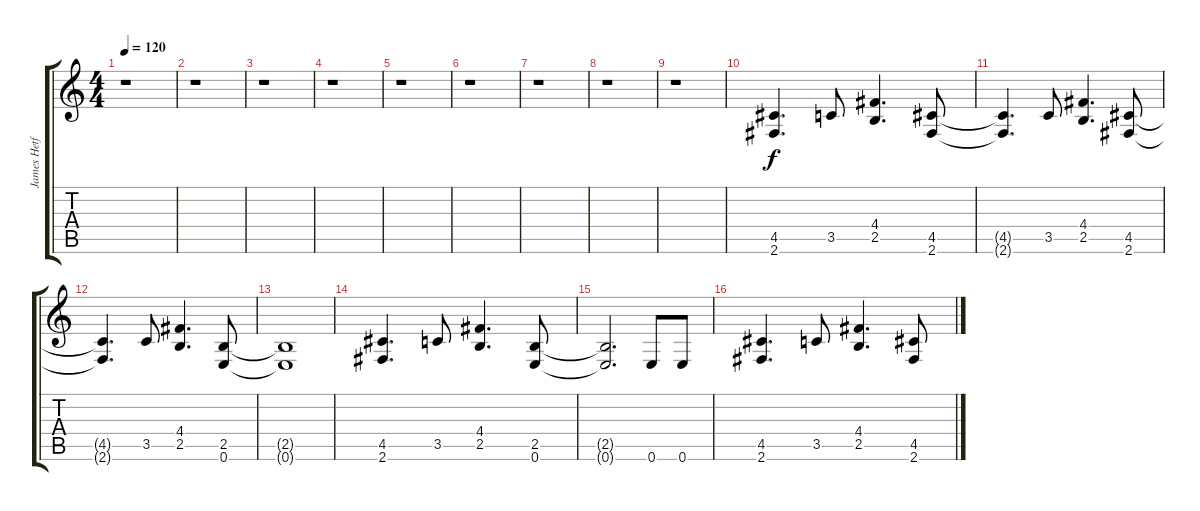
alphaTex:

\track ("James Hetfield (Rhythm)" "James Hetf") {instrument acousticguitarsteel}
\staff {score tabs}
\tuning (E4 B3 G3 D3 A2 E2) {hide}
\ts (4 4)
\tempo 120
\clef g2
\ks c
r.1{dy f} |
r.1 |
r.1 |
r.1 |
r.1 |
r.1 |
r.1 |
r.1 |
r.1 |
(4.5 2.6).4{d} 3.5.8 (4.4 2.5).4{d} (4.5 2.6).8 |
(4.5{t} 2.6{t}).4{d} 3.5.8 (4.4 2.5).4{d} (4.5 2.6).8 |
(4.5{t} 2.6{t}).4{d} 3.5.8 (4.4 2.5).4{d} (2.5 0.6).8 |
(2.5{t} 0.6{t}).1 |
(4.5 2.6).4{d} 3.5.8 (4.4 2.5).4{d} (2.5 0.6).8 |
(2.5{t} 0.6{t}).2{d} 0.6.8 0.6.8 |
(4.5 2.6).4{d} 3.5.8 (4.4 2.5).4{d} (4.5 2.6).8
